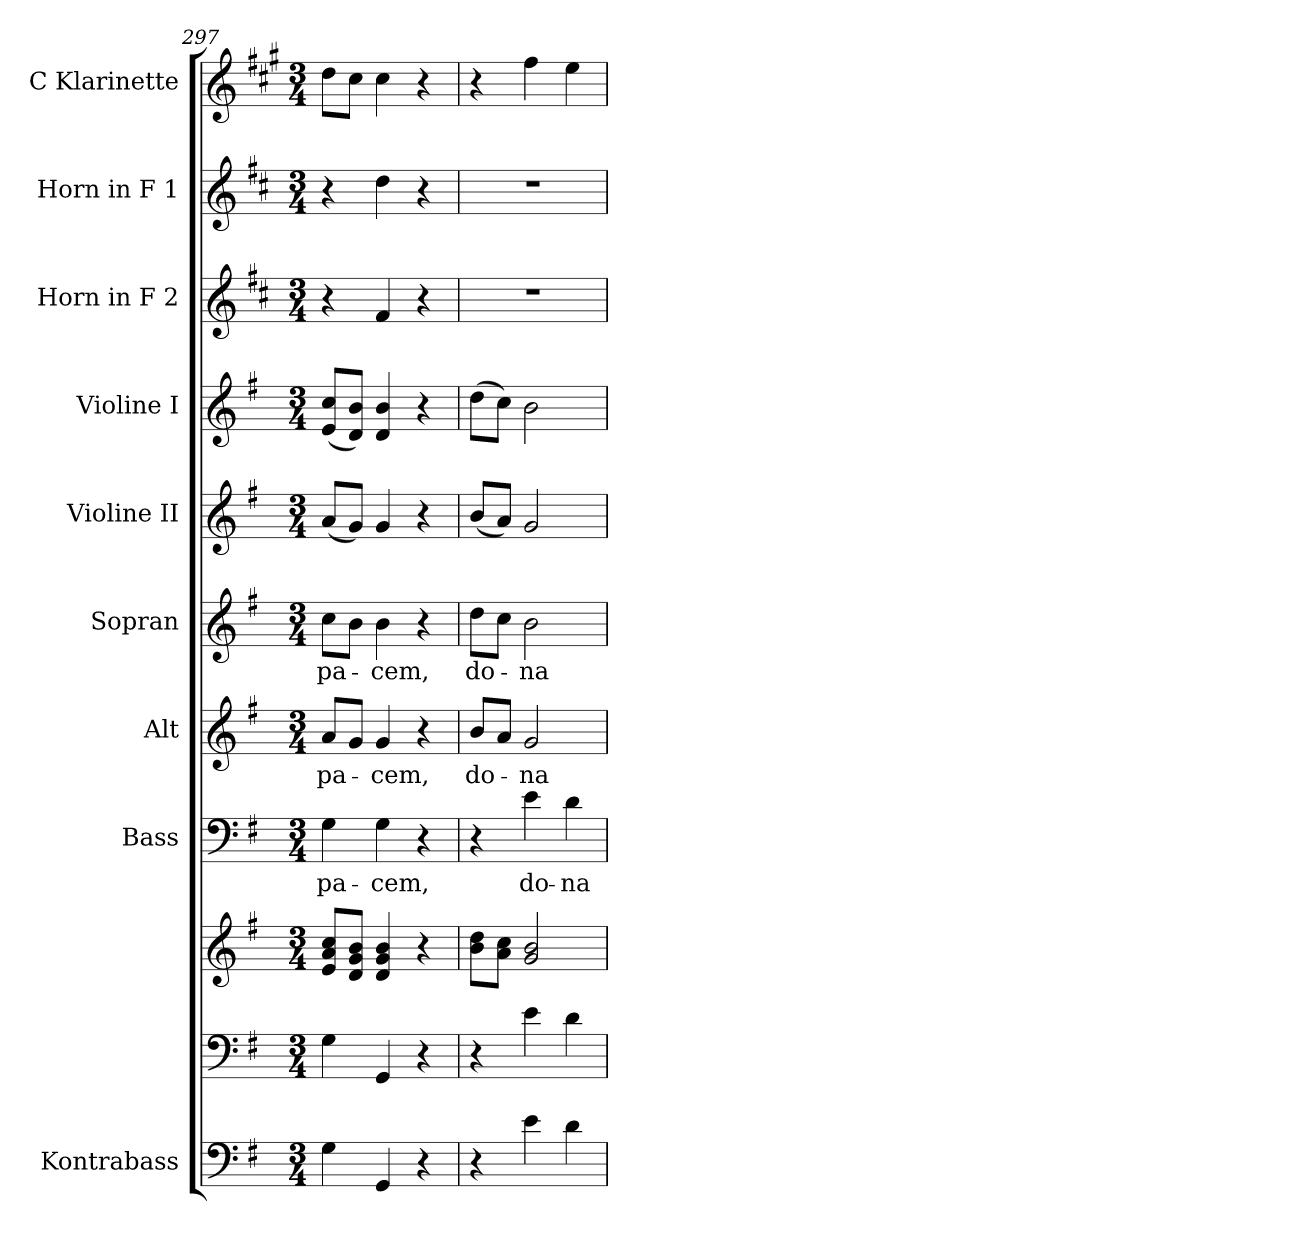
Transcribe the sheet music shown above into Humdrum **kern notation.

**kern	**kern	**kern	**kern	**text	**kern	**text	**kern	**text	**kern	**kern	**kern	**kern	**kern
*part10	*part9	*part9	*part8	*part8	*part7	*part7	*part6	*part6	*part5	*part4	*part3	*part2	*part1
*staff11	*staff10	*staff9	*staff8	*staff8	*staff7	*staff7	*staff6	*staff6	*staff5	*staff4	*staff3	*staff2	*staff1
*I"Kontrabass	*	*	*I"Bass	*	*I"Alt	*	*I"Sopran	*	*I"Violine II	*I"Violine I	*I"Horn in F 2	*I"Horn in F 1	*I"C Klarinette
*I'Kb.	*	*	*I'B.	*	*I'A.	*	*I'S.	*	*I'Vl. II	*I'Vl. I	*	*	*I'Kl.
*clefF4	*clefF4	*clefG2	*clefF4	*	*clefG2	*	*clefG2	*	*clefG2	*clefG2	*clefG2	*clefG2	*clefG2
*ITrd7c12	*	*	*	*	*	*	*	*	*	*	*ITrd4c7	*ITrd4c7	*ITrd1c2
*k[f#]	*k[f#]	*k[f#]	*k[f#]	*	*k[f#]	*	*k[f#]	*	*k[f#]	*k[f#]	*k[f#]	*k[f#]	*k[f#]
*G:	*G:	*G:	*G:	*	*G:	*	*G:	*	*G:	*G:	*G:	*G:	*G:
*M3/4	*M3/4	*M3/4	*M3/4	*	*M3/4	*	*M3/4	*	*M3/4	*M3/4	*M3/4	*M3/4	*M3/4
=297	=297	=297	=297	=297	=297	=297	=297	=297	=297	=297	=297	=297	=297
!	!	!	!	!LO:LY:b	!	!LO:LY:b	!	!LO:LY:b	!	!	!	!	!
4GG\	4G\	8e/ 8a/ 8cc/L	4G\	pa-	8a/L	pa-	8cc\L	pa-	(<8a/L	(<8e/ 8cc/L	4r	4r	8cc\L
.	.	8d/ 8g/ 8b/J	.	.	8g/J	.	8b\J	.	8g/J)	8d/ 8b/J)	.	.	8b\J
!	!	!	!	!LO:LY:b	!	!LO:LY:b	!	!LO:LY:b	!	!	!	!	!
4GGG/	4GG/	4d/ 4g/ 4b/	4G\	-cem,	4g/	-cem,	4b\	-cem,	4g/	4d/ 4b/	4B/	4g\	4b\
4r	4r	4r	4r	.	4r	.	4r	.	4r	4r	4r	4r	4r
=298	=298	=298	=298	=298	=298	=298	=298	=298	=298	=298	=298	=298	=298
!	!	!	!	!	!	!LO:LY:b	!	!LO:LY:b	!	!	!	!	!
4r	4r	8b\ 8dd\L	4r	.	8b/L	do-	8dd\L	do-	(<8b/L	(>8dd\L	2.r	2.r	4r
.	.	8a\ 8cc\J	.	.	8a/J	.	8cc\J	.	8a/J)	8cc\J)	.	.	.
!	!	!	!	!LO:LY:b	!	!LO:LY:b	!	!LO:LY:b	!	!	!	!	!
4E\	4e\	2g/ 2b/	4e\	do-	2g/	-na	2b\	-na	2g/	2b\	.	.	4ee\
!	!	!	!	!LO:LY:b	!	!	!	!	!	!	!	!	!
4D\	4d\	.	4d\	-na	.	.	.	.	.	.	.	.	4dd\
=	=	=	=	=	=	=	=	=	=	=	=	=	=
*-	*-	*-	*-	*-	*-	*-	*-	*-	*-	*-	*-	*-	*-
